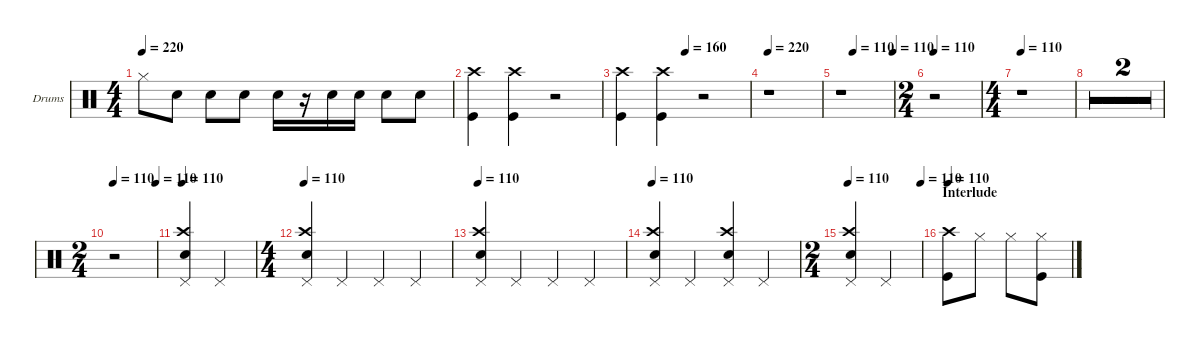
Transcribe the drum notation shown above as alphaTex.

\hideDynamics
\bracketExtendMode groupsimilarinstruments
\firstSystemTrackNameOrientation horizontal
\otherSystemsTrackNameOrientation horizontal
\track ("Drumkit" "Drums") {multiBarRest instrument percussion}
\staff {score}
\articulation defaults
\ts (4 4)
\tempo 220
\clef neutral
\ks c "Hi-Hat (closed)".8{dy fff} "Snare (hit) 2".8 "Snare (hit) 2".8 "Snare (hit) 2".8 "Snare (hit) 2".16
r.16 "Snare (hit) 2".16 "Snare (hit) 2".16 "Snare (hit) 2".8 "Snare (hit) 2".8 |
("Kick (hit)" "Crash high (hit)").4 ("Kick (hit)" "Crash high (hit)").4 r.2 |
\tempo (160 0.5)
("Crash high (hit)" "Kick (hit)").4 ("Kick (hit)" "Crash high (hit)").4 r.2 |
\tempo 220
r.1 |
\tempo (110 0.25)
\tempo (110 1)
r.1 |
\ts (2 4)
\tempo 110
r.2 |
\ts (4 4)
\tempo 110
r.1 |
\tempo 110
r.1 |
\tempo 110
r.1 |
\ts (2 4)
\tempo 110
\tempo (110 1)
r.2 |
\tempo 110
("Crash high (hit)" "Pedal Hi-Hat (hit)" "Snare (hit) 2").4 "Pedal Hi-Hat (hit)".4 |
\ts (4 4)
\tempo 110
("Pedal Hi-Hat (hit)" "Crash high (hit)" "Snare (hit) 2").4 "Pedal Hi-Hat (hit)".4 "Pedal Hi-Hat (hit)".4 "Pedal Hi-Hat (hit)".4 |
\tempo 110
("Pedal Hi-Hat (hit)" "Crash high (hit)" "Snare (hit) 2").4 "Pedal Hi-Hat (hit)".4 "Pedal Hi-Hat (hit)".4 "Pedal Hi-Hat (hit)".4 |
\tempo 110
("Crash high (hit)" "Snare (hit) 2" "Pedal Hi-Hat (hit)").4 "Pedal Hi-Hat (hit)".4 ("Pedal Hi-Hat (hit)" "Snare (hit) 2" "Crash high (hit)").4 "Pedal Hi-Hat (hit)".4 |
\ts (2 4)
\tempo 110
\tempo (110 1)
("Crash high (hit)" "Pedal Hi-Hat (hit)" "Snare (hit) 2").4 "Pedal Hi-Hat (hit)".4 |
\section ("" "Interlude")
\tempo 110
("Kick (hit)" "Crash high (hit)").8 "Hi-Hat (closed)".8 "Hi-Hat (closed)".8 ("Kick (hit)" "Hi-Hat (closed)").8
